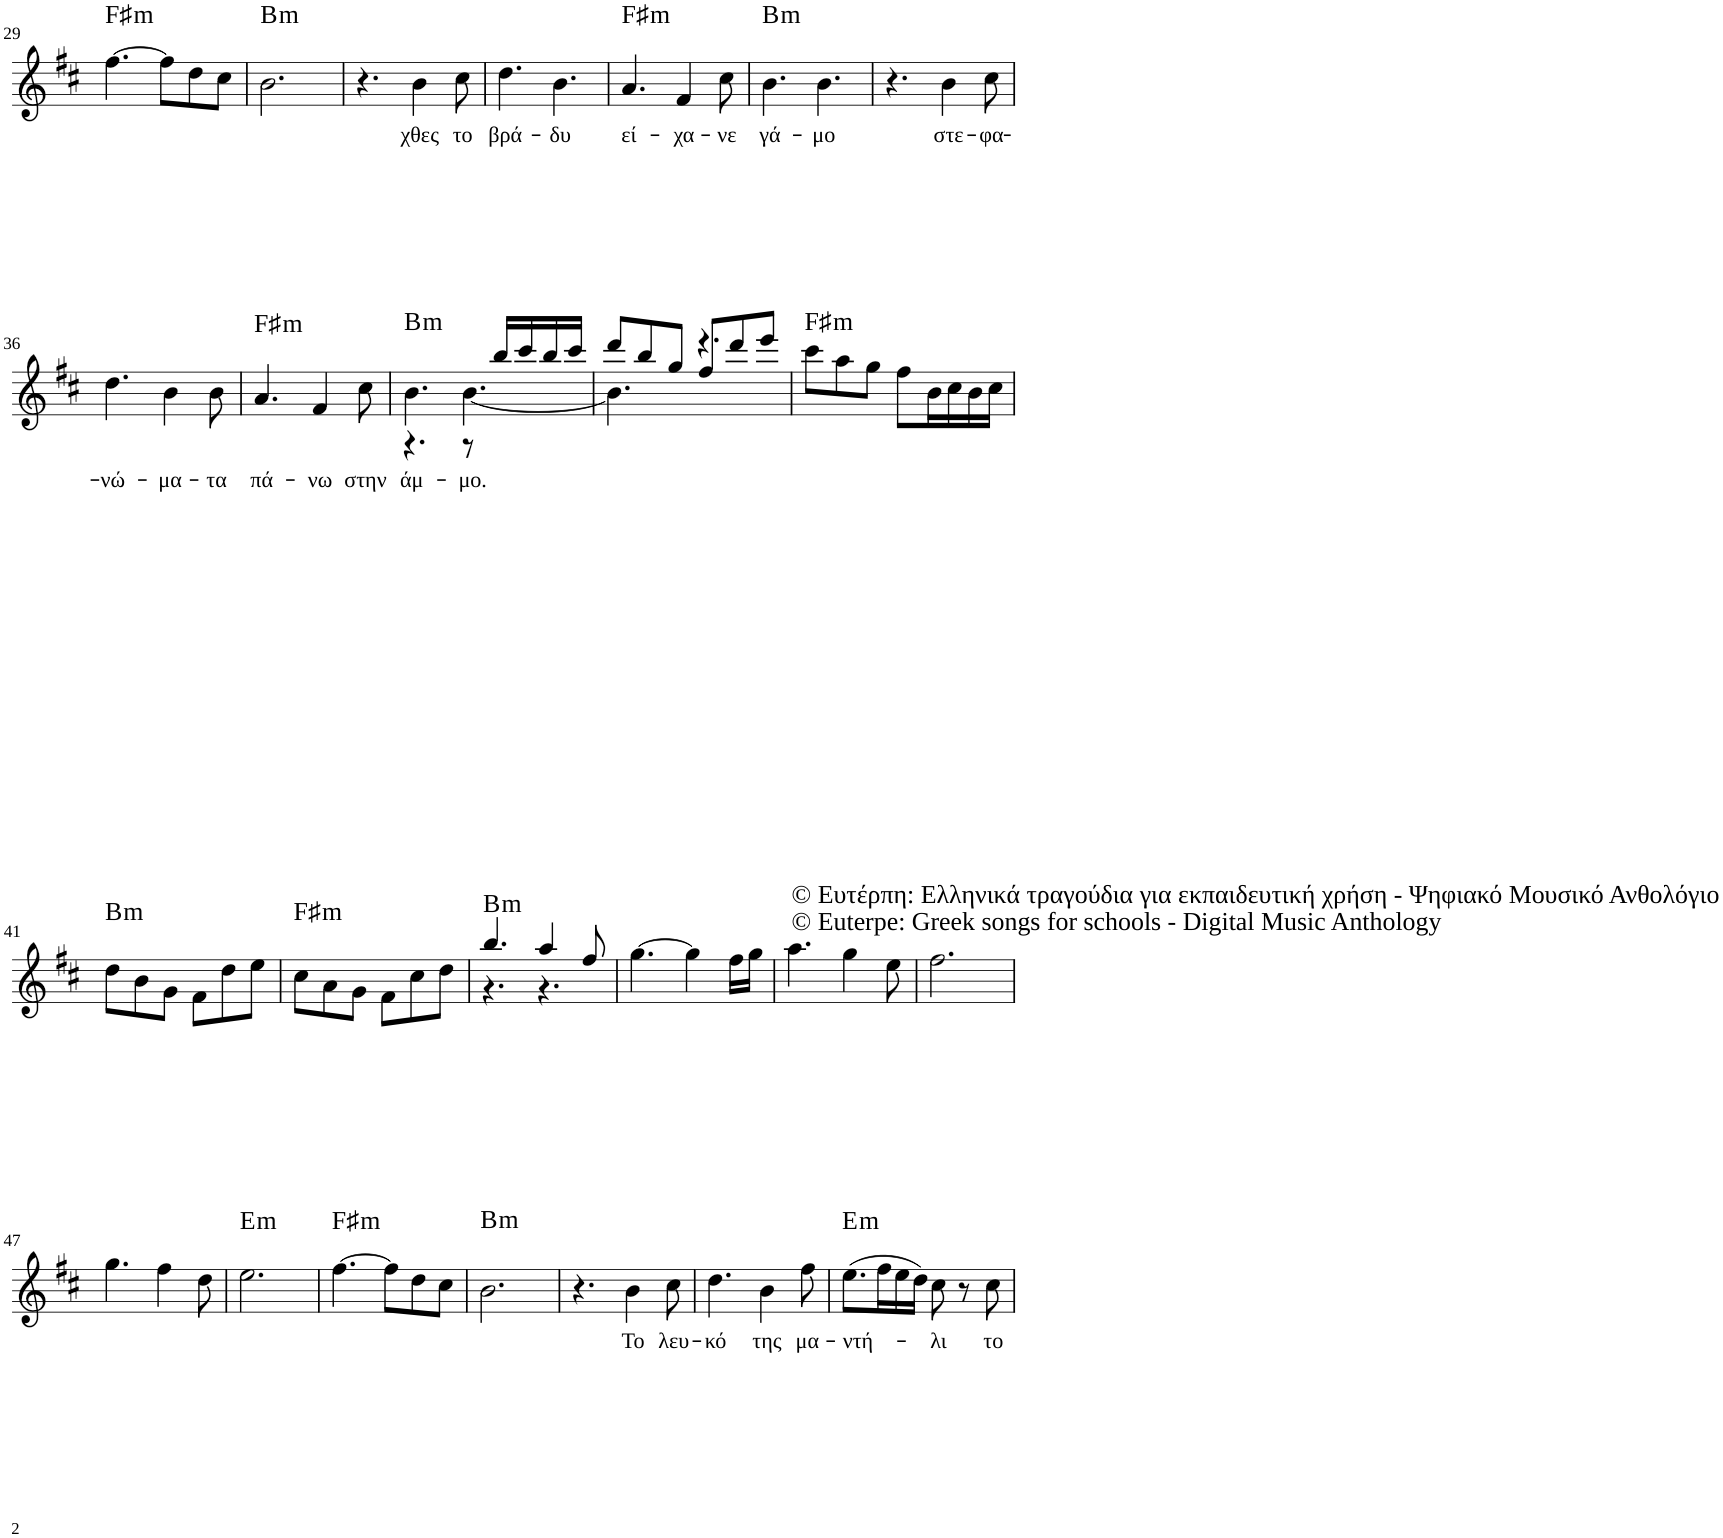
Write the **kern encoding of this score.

**kern	**text	**harte
*part1	*part1	*part1
*staff1	*staff1	*
!!LO:PB:g=z
*clefG2	*	*
*k[f#c#]	*	*
*M6/8	*	*
=29	=29	=29
!	!	!LO:H:kt=m
[4.ff#\	.	F#:min
8ff#\L]	.	.
8dd\	.	.
8cc#\J	.	.
=30	=30	=30
!	!	!LO:H:kt=m
2.b\	.	B:min
=31	=31	=31
4.r	.	.
!	!LO:LY:b	!
4b\	χθες	.
!	!LO:LY:b	!
8cc#\	το	.
=32	=32	=32
!	!LO:LY:b	!
4.dd\	βρά-	.
!	!LO:LY:b	!
4.b\	-δυ	.
=33	=33	=33
!	!LO:LY:b	!LO:H:kt=m
4.a/	εί-	F#:min
!	!LO:LY:b	!
4f#/	-χα-	.
!	!LO:LY:b	!
8cc#\	-νε	.
=34	=34	=34
!	!LO:LY:b	!LO:H:kt=m
4.b\	γά-	B:min
!	!LO:LY:b	!
4.b\	-μο	.
=35	=35	=35
4.r	.	.
!	!LO:LY:b	!
4b\	στε-	.
!	!LO:LY:b	!
8cc#\	-φα-	.
!!LO:LB:g=z
=36	=36	=36
!	!LO:LY:b	!
4.dd\	-νώ-	.
!	!LO:LY:b	!
4b\	-μα-	.
!	!LO:LY:b	!
8b\	-τα	.
=37	=37	=37
!	!LO:LY:b	!LO:H:kt=m
4.a/	πά-	F#:min
!	!LO:LY:b	!
4f#/	-νω	.
!	!LO:LY:b	!
8cc#\	στην	.
=38	=38	=38
!	!LO:LY:b	!LO:H:kt=m
*^	*	*
4.b\	4.r	άμ-	B:min
!	!	!LO:LY:b	!
[4.b\	8r	-μο.	.
.	16bb/LL	.	.
.	16ccc#/	.	.
.	16bb/	.	.
.	16ccc#/JJ	.	.
=39	=39	=39	=39
4.b\]	8ddd/L	.	.
.	8bb/	.	.
.	8gg/J	.	.
4.r	8ff#/L	.	.
.	8ddd/	.	.
.	8eee/J	.	.
=40	=40	=40	=40
!LO:TX:b:t=© Ευτέρπη&colon; Ελληνικά τραγούδια για εκπαιδευτική χρήση ‐ Ψηφιακό Μουσικό Ανθολόγιο	!	!	!
!LO:TX:b:t=© Euterpe&colon; Greek songs for schools ‐ Digital Music Anthology	!	!	!LO:H:kt=m
2.ryy	8ccc#\L	.	F#:min
.	8aa\	.	.
.	8gg\J	.	.
.	8ff#\L	.	.
.	16b\L	.	.
.	16cc#\	.	.
.	16b\	.	.
.	16cc#\JJ	.	.
!!LO:LB:g=z	!!
=41	=41	=41	=41
!	!	!	!LO:H:kt=m
2.ryy	8dd\L	.	B:min
.	8b\	.	.
.	8g\J	.	.
.	8f#\L	.	.
.	8dd\	.	.
.	8ee\J	.	.
=42	=42	=42	=42
!	!	!	!LO:H:kt=m
2.ryy	8cc#\L	.	F#:min
.	8a\	.	.
.	8g\J	.	.
.	8f#\L	.	.
.	8cc#\	.	.
.	8dd\J	.	.
=43	=43	=43	=43
!	!	!	!LO:H:kt=m
4.bb/	4.r	.	B:min
4aa/	4.r	.	.
8ff#/	.	.	.
*v	*v	*	*
=44	=44	=44
[4.gg\	.	.
4gg\]	.	.
16ff#\LL	.	.
16gg\JJ	.	.
=45	=45	=45
4.aa\	.	.
4gg\	.	.
8ee\	.	.
=46	=46	=46
2.ff#\	.	.
!!LO:LB:g=z
=47	=47	=47
4.gg\	.	.
4ff#\	.	.
8dd\	.	.
=48	=48	=48
!	!	!LO:H:kt=m
2.ee\	.	E:min
=49	=49	=49
!	!	!LO:H:kt=m
[4.ff#\	.	F#:min
8ff#\L]	.	.
8dd\	.	.
8cc#\J	.	.
=50	=50	=50
!	!	!LO:H:kt=m
2.b\	.	B:min
=51	=51	=51
4.r	.	.
!	!LO:LY:b	!
4b\	Το	.
!	!LO:LY:b	!
8cc#\	λευ-	.
=52	=52	=52
!	!LO:LY:b	!
4.dd\	-κό	.
!	!LO:LY:b	!
4b\	της	.
!	!LO:LY:b	!
8ff#\	μα-	.
=53	=53	=53
!	!LO:LY:b	!LO:H:kt=m
(8.ee\L	-ντή-	E:min
16ff#\L	.	.
16ee\	.	.
16dd\JJ)	.	.
!	!LO:LY:b	!
8cc#\	-λι	.
8r	.	.
!	!LO:LY:b	!
8cc#\	το	.
=	=	=
*-	*-	*-
